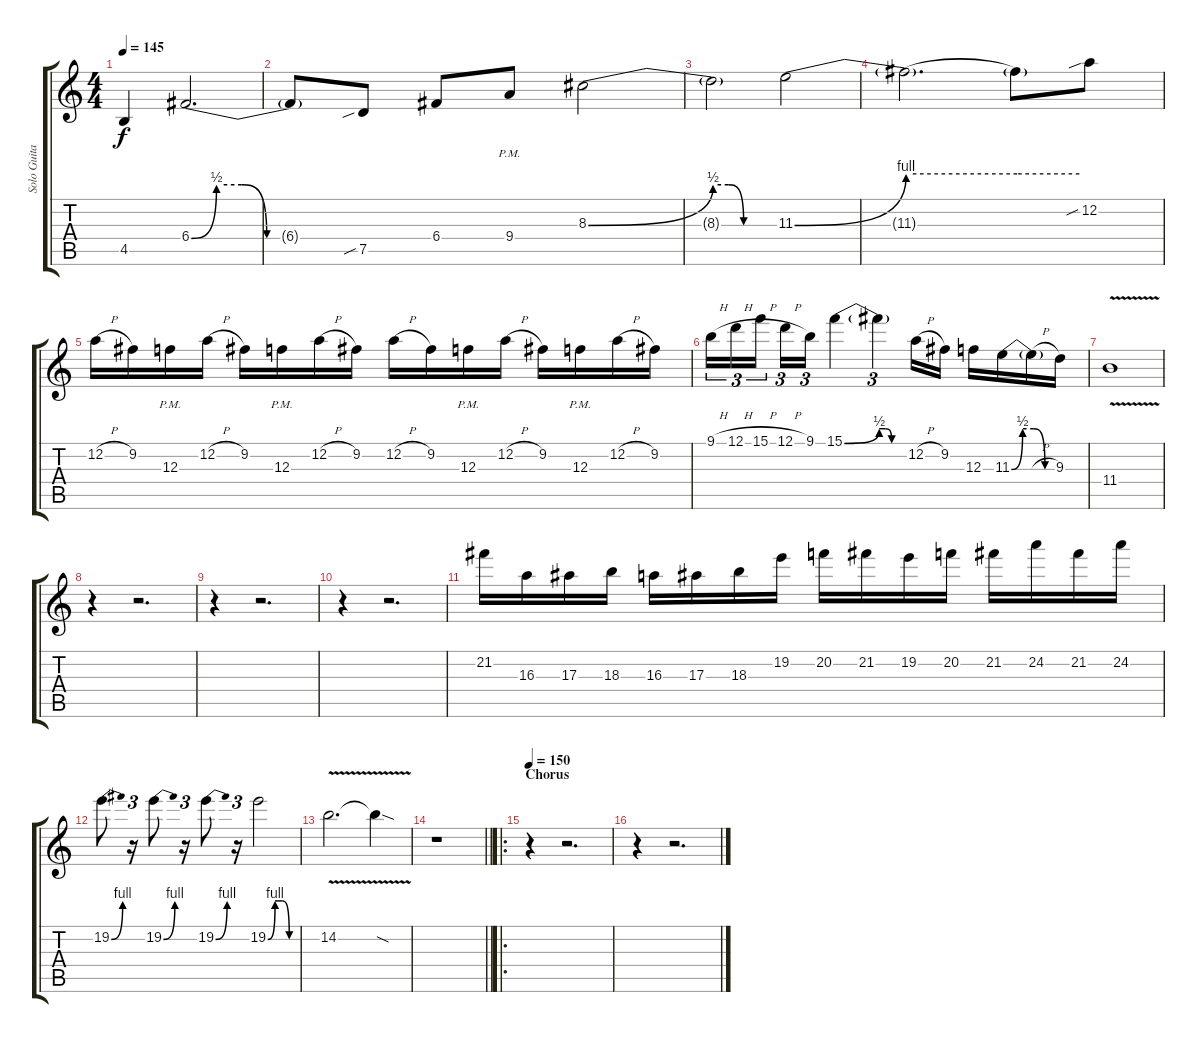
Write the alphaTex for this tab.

\track ("Solo Guitar (Juha)" "Solo Guita") {instrument distortionguitar}
\staff {score tabs}
\tuning (D4 A3 F3 C3 G2 D2) {hide}
\ts (4 4)
\tempo 145
\clef g2
\ks c
4.5.4{dy f} 6.4{be (custom 0 0 15 2 30 2 45 0 60 0)}.2{d} |
6.4{be (hold 0 0 60 0) t}.8 7.5{sib}.8 6.4.8 9.4{pm}.8 8.3{be (bend 0 0 60 2)}.2 |
8.3{be (custom 0 2 15 2 30 0 60 0) t}.2 11.3{be (bend 0 0 60 4)}.2 |
11.3{be (hold 0 4 60 4) t}.2{d} 11.3{be (hold 0 4 60 4) t}.8 12.2{sib}.8 |
12.2{h}.16 9.2.16 12.3{pm}.16 12.2{h}.16 9.2.16 12.3{pm}.16 12.2{h}.16 9.2.16 12.2{h}.16 9.2.16 12.3{pm}.16 12.2{h}.16 9.2.16 12.3{pm}.16 12.2{h}.16 9.2.16 |
9.1{h}.16{tu (3 2)} 12.1{h}.16{tu (3 2)} 15.1{h}.16{tu (3 2)} 12.1{h}.16{tu (3 2)} 9.1.16{tu (3 2)} 15.1{be (bend 0 0 60 2)}.4 15.1{be (custom 0 2 15 2 30 0 60 0) t}.4{tu (3 2)} 12.2{h}.16 9.2.16 12.3.16 11.3{be (custom 0 0 15 2 30 2 45 0 60 0)}.16 11.3{h t}.16 9.3.16 |
11.4{v}.1 |
r.4 r.2{d} |
r.4 r.2{d} |
r.4 r.2{d} |
21.2.16 16.3.16 17.3.16 18.3.16 16.3.16 17.3.16 18.3.16 19.2.16 20.2.16 21.2.16 19.2.16 20.2.16 21.2.16 24.2.16 21.2.16 24.2.16 |
19.2{be (bend 0 0 60 4)}.8 r.16{tu (3 2)} 19.2{be (bend 0 0 60 4)}.8 r.16{tu (3 2)} 19.2{be (bend 0 0 60 4)}.8 r.16{tu (3 2)} 19.2{be (custom 0 0 15 4 30 4 45 0 60 0)}.2 |
14.2{v}.2{d} 14.2{v sod t}.4 |
\barLineRight lightlight
r.1 |
\ro
\section ("" "Chorus")
\tempo 150
r.4 r.2{d} |
r.4 r.2{d}
